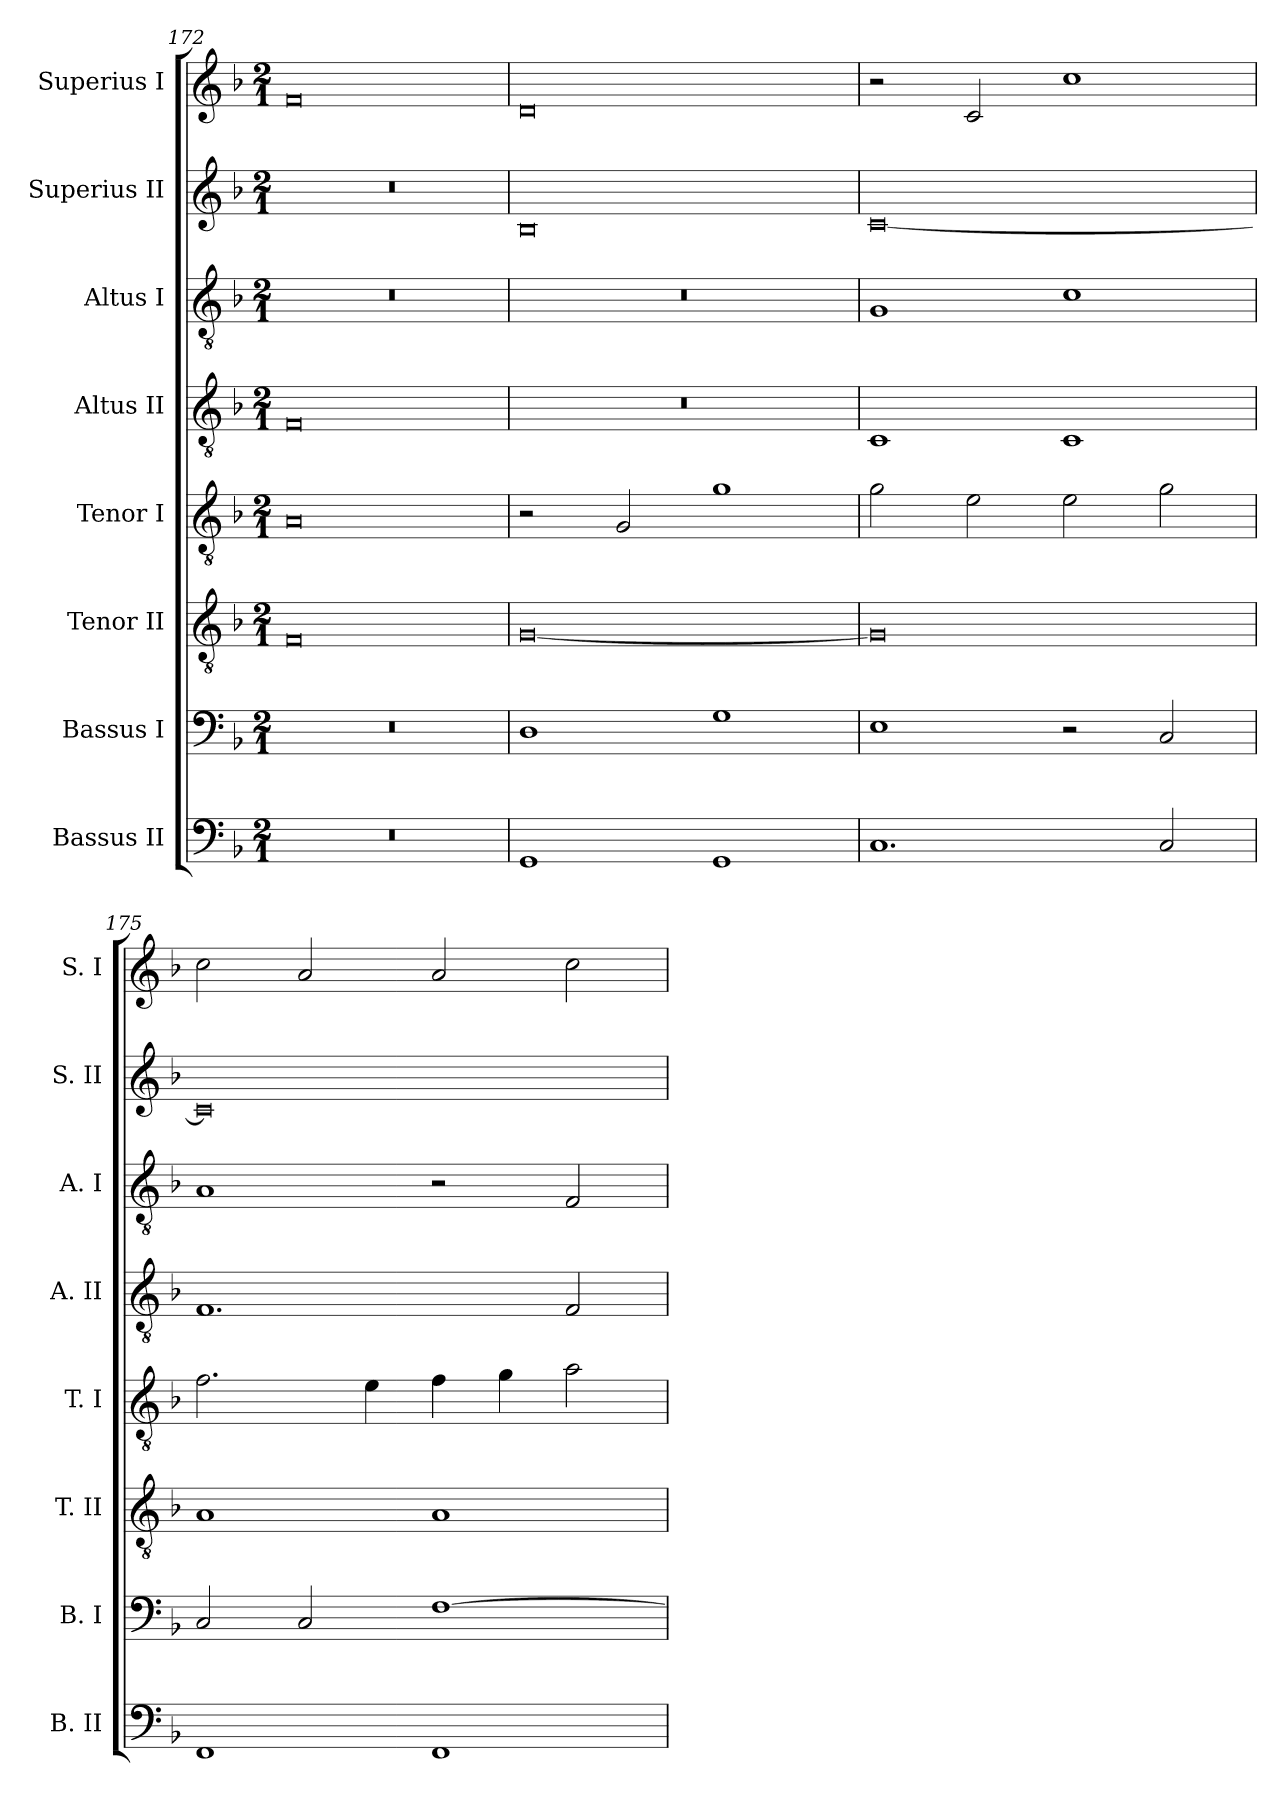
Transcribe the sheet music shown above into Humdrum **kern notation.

**kern	**kern	**kern	**kern	**kern	**kern	**kern	**kern
*part8	*part7	*part6	*part5	*part4	*part3	*part2	*part1
*staff8	*staff7	*staff6	*staff5	*staff4	*staff3	*staff2	*staff1
*I"Bassus II	*I"Bassus I	*I"Tenor II	*I"Tenor I	*I"Altus II	*I"Altus I	*I"Superius II	*I"Superius I
*I'B. II	*I'B. I	*I'T. II	*I'T. I	*I'A. II	*I'A. I	*I'S. II	*I'S. I
*clefF4	*clefF4	*clefGv2	*clefGv2	*clefGv2	*clefGv2	*clefG2	*clefG2
*k[b-]	*k[b-]	*k[b-]	*k[b-]	*k[b-]	*k[b-]	*k[b-]	*k[b-]
*F:	*F:	*F:	*F:	*F:	*F:	*F:	*F:
*M2/1	*M2/1	*M2/1	*M2/1	*M2/1	*M2/1	*M2/1	*M2/1
=172	=172	=172	=172	=172	=172	=172	=172
0r	0r	0F	0A	0F	0r	0r	0f
=173	=173	=173	=173	=173	=173	=173	=173
1GG	1D	[0G	2r	0r	0r	0B-	0d
.	.	.	2G	.	.	.	.
1GG	1G	.	1g	.	.	.	.
=174	=174	=174	=174	=174	=174	=174	=174
1.C	1E	0G]	2g	1C	1G	[0c	2r
.	.	.	2e	.	.	.	2c
.	2r	.	2e	1C	1c	.	1cc
2C	2C	.	2g	.	.	.	.
=175	=175	=175	=175	=175	=175	=175	=175
1FF	2C	1A	2.f	1.F	1A	0c]	2cc
.	2C	.	.	.	.	.	2a
.	.	.	4e	.	.	.	.
1FF	[1F	1A	4f	.	2r	.	2a
.	.	.	4g	.	.	.	.
.	.	.	2a	2F	2F	.	2cc
=	=	=	=	=	=	=	=
*-	*-	*-	*-	*-	*-	*-	*-
